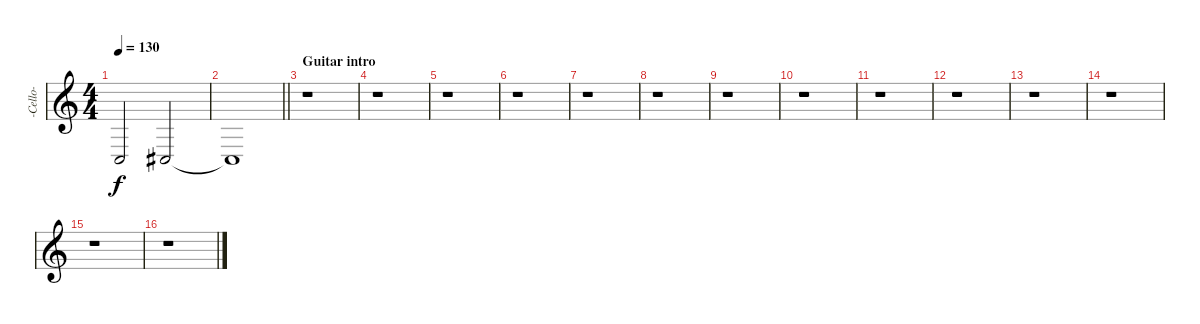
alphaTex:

\track ("-Cello-" "-Cello-") {instrument cello}
\staff {score}
\tuning (E4 B3 G3 D3 A2 D2) {hide}
\ts (4 4)
\tempo 130
\clef g2
\ks c
10.6{t}.2{dy f} 11.6.2 |
\barLineRight lightlight
11.6{t}.1 |
\section ("" "Guitar intro")
r.1 |
r.1 |
r.1 |
r.1 |
r.1 |
r.1 |
r.1 |
r.1 |
r.1 |
r.1 |
r.1 |
r.1 |
r.1 |
r.1
